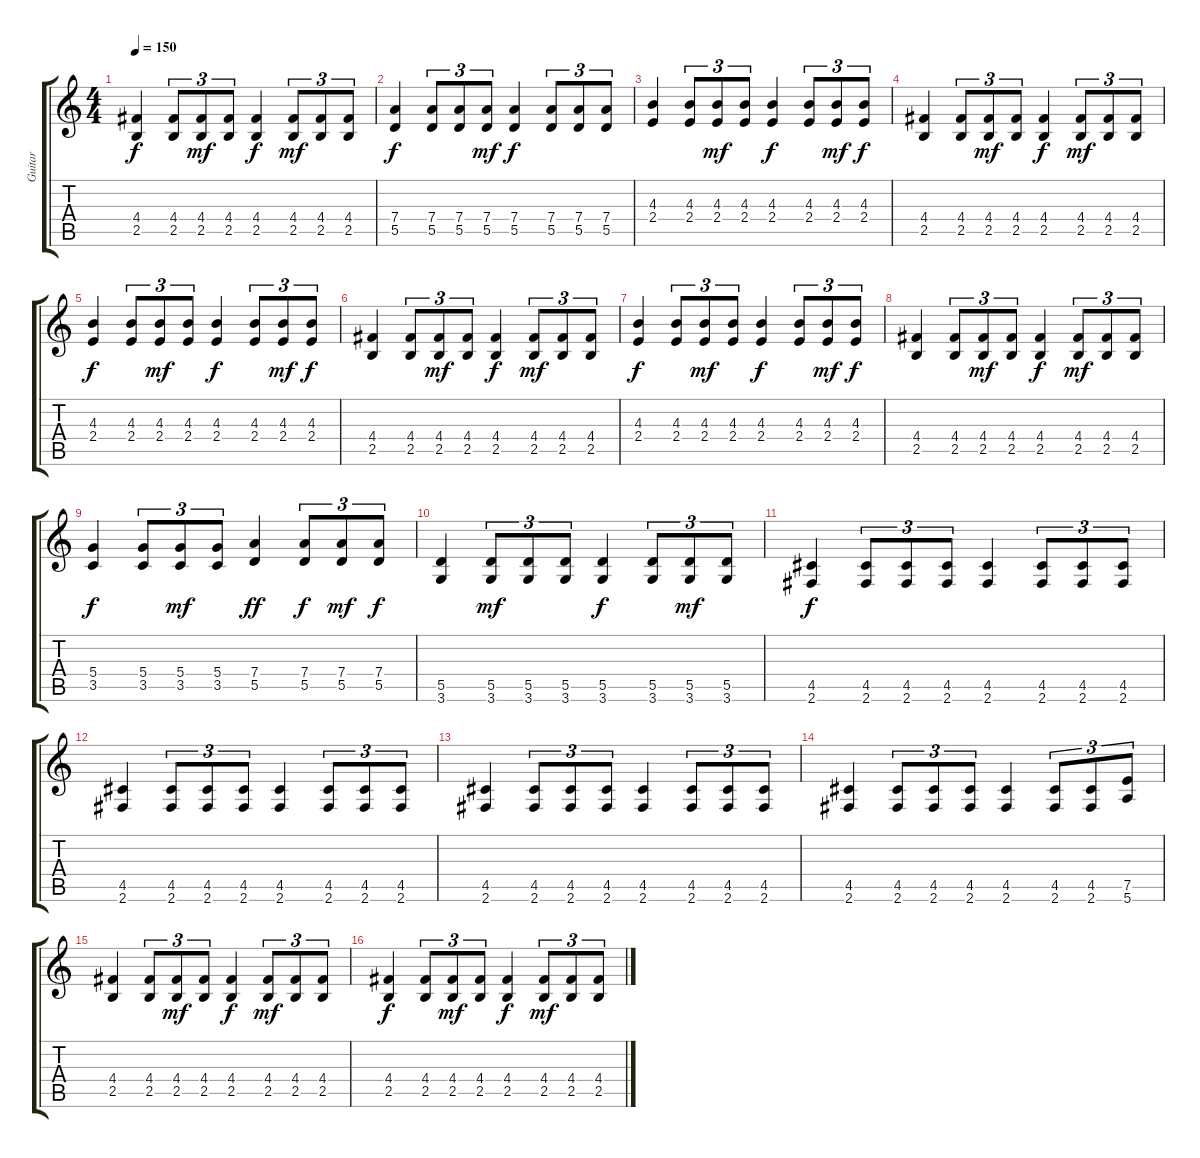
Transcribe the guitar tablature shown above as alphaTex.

\track ("Guitar" "Guitar") {instrument overdrivenguitar}
\staff {score tabs}
\tuning (E4 B3 G3 D3 A2 E2) {hide}
\ts (4 4)
\tempo 150
\clef g2
\ks c
(4.4 2.5).4{dy f} (4.4 2.5).8{tu (3 2)} (4.4 2.5).8{tu (3 2) dy mf} (4.4 2.5).8{tu (3 2)} (4.4 2.5).4{dy f} (4.4 2.5).8{tu (3 2) dy mf} (4.4 2.5).8{tu (3 2)} (4.4 2.5).8{tu (3 2)} |
(7.4 5.5).4{dy f} (7.4 5.5).8{tu (3 2)} (7.4 5.5).8{tu (3 2)} (7.4 5.5).8{tu (3 2) dy mf} (7.4 5.5).4{dy f} (7.4 5.5).8{tu (3 2)} (7.4 5.5).8{tu (3 2)} (7.4 5.5).8{tu (3 2)} |
(4.3 2.4).4 (4.3 2.4).8{tu (3 2)} (4.3 2.4).8{tu (3 2) dy mf} (4.3 2.4).8{tu (3 2)} (4.3 2.4).4{dy f} (4.3 2.4).8{tu (3 2)} (4.3 2.4).8{tu (3 2) dy mf} (4.3 2.4).8{tu (3 2) dy f} |
(4.4 2.5).4 (4.4 2.5).8{tu (3 2)} (4.4 2.5).8{tu (3 2) dy mf} (4.4 2.5).8{tu (3 2)} (4.4 2.5).4{dy f} (4.4 2.5).8{tu (3 2) dy mf} (4.4 2.5).8{tu (3 2)} (4.4 2.5).8{tu (3 2)} |
(4.3 2.4).4{dy f} (4.3 2.4).8{tu (3 2)} (4.3 2.4).8{tu (3 2) dy mf} (4.3 2.4).8{tu (3 2)} (4.3 2.4).4{dy f} (4.3 2.4).8{tu (3 2)} (4.3 2.4).8{tu (3 2) dy mf} (4.3 2.4).8{tu (3 2) dy f} |
(4.4 2.5).4 (4.4 2.5).8{tu (3 2)} (4.4 2.5).8{tu (3 2) dy mf} (4.4 2.5).8{tu (3 2)} (4.4 2.5).4{dy f} (4.4 2.5).8{tu (3 2) dy mf} (4.4 2.5).8{tu (3 2)} (4.4 2.5).8{tu (3 2)} |
(4.3 2.4).4{dy f} (4.3 2.4).8{tu (3 2)} (4.3 2.4).8{tu (3 2) dy mf} (4.3 2.4).8{tu (3 2)} (4.3 2.4).4{dy f} (4.3 2.4).8{tu (3 2)} (4.3 2.4).8{tu (3 2) dy mf} (4.3 2.4).8{tu (3 2) dy f} |
(4.4 2.5).4 (4.4 2.5).8{tu (3 2)} (4.4 2.5).8{tu (3 2) dy mf} (4.4 2.5).8{tu (3 2)} (4.4 2.5).4{dy f} (4.4 2.5).8{tu (3 2) dy mf} (4.4 2.5).8{tu (3 2)} (4.4 2.5).8{tu (3 2)} |
(5.4 3.5).4{dy f} (5.4 3.5).8{tu (3 2)} (5.4 3.5).8{tu (3 2) dy mf} (5.4 3.5).8{tu (3 2)} (7.4 5.5).4{dy ff} (7.4 5.5).8{tu (3 2) dy f} (7.4 5.5).8{tu (3 2) dy mf} (7.4 5.5).8{tu (3 2) dy f} |
(5.5 3.6).4 (5.5 3.6).8{tu (3 2) dy mf} (5.5 3.6).8{tu (3 2)} (5.5 3.6).8{tu (3 2)} (5.5 3.6).4{dy f} (5.5 3.6).8{tu (3 2)} (5.5 3.6).8{tu (3 2) dy mf} (5.5 3.6).8{tu (3 2)} |
(4.5 2.6).4{dy f} (4.5 2.6).8{tu (3 2)} (4.5 2.6).8{tu (3 2)} (4.5 2.6).8{tu (3 2)} (4.5 2.6).4 (4.5 2.6).8{tu (3 2)} (4.5 2.6).8{tu (3 2)} (4.5 2.6).8{tu (3 2)} |
(4.5 2.6).4 (4.5 2.6).8{tu (3 2)} (4.5 2.6).8{tu (3 2)} (4.5 2.6).8{tu (3 2)} (4.5 2.6).4 (4.5 2.6).8{tu (3 2)} (4.5 2.6).8{tu (3 2)} (4.5 2.6).8{tu (3 2)} |
(4.5 2.6).4 (4.5 2.6).8{tu (3 2)} (4.5 2.6).8{tu (3 2)} (4.5 2.6).8{tu (3 2)} (4.5 2.6).4 (4.5 2.6).8{tu (3 2)} (4.5 2.6).8{tu (3 2)} (4.5 2.6).8{tu (3 2)} |
(4.5 2.6).4 (4.5 2.6).8{tu (3 2)} (4.5 2.6).8{tu (3 2)} (4.5 2.6).8{tu (3 2)} (4.5 2.6).4 (4.5 2.6).8{tu (3 2)} (4.5 2.6).8{tu (3 2)} (7.5 5.6).8{tu (3 2)} |
(4.4 2.5).4 (4.4 2.5).8{tu (3 2)} (4.4 2.5).8{tu (3 2) dy mf} (4.4 2.5).8{tu (3 2)} (4.4 2.5).4{dy f} (4.4 2.5).8{tu (3 2) dy mf} (4.4 2.5).8{tu (3 2)} (4.4 2.5).8{tu (3 2)} |
(4.4 2.5).4{dy f} (4.4 2.5).8{tu (3 2)} (4.4 2.5).8{tu (3 2) dy mf} (4.4 2.5).8{tu (3 2)} (4.4 2.5).4{dy f} (4.4 2.5).8{tu (3 2) dy mf} (4.4 2.5).8{tu (3 2)} (4.4 2.5).8{tu (3 2)}
